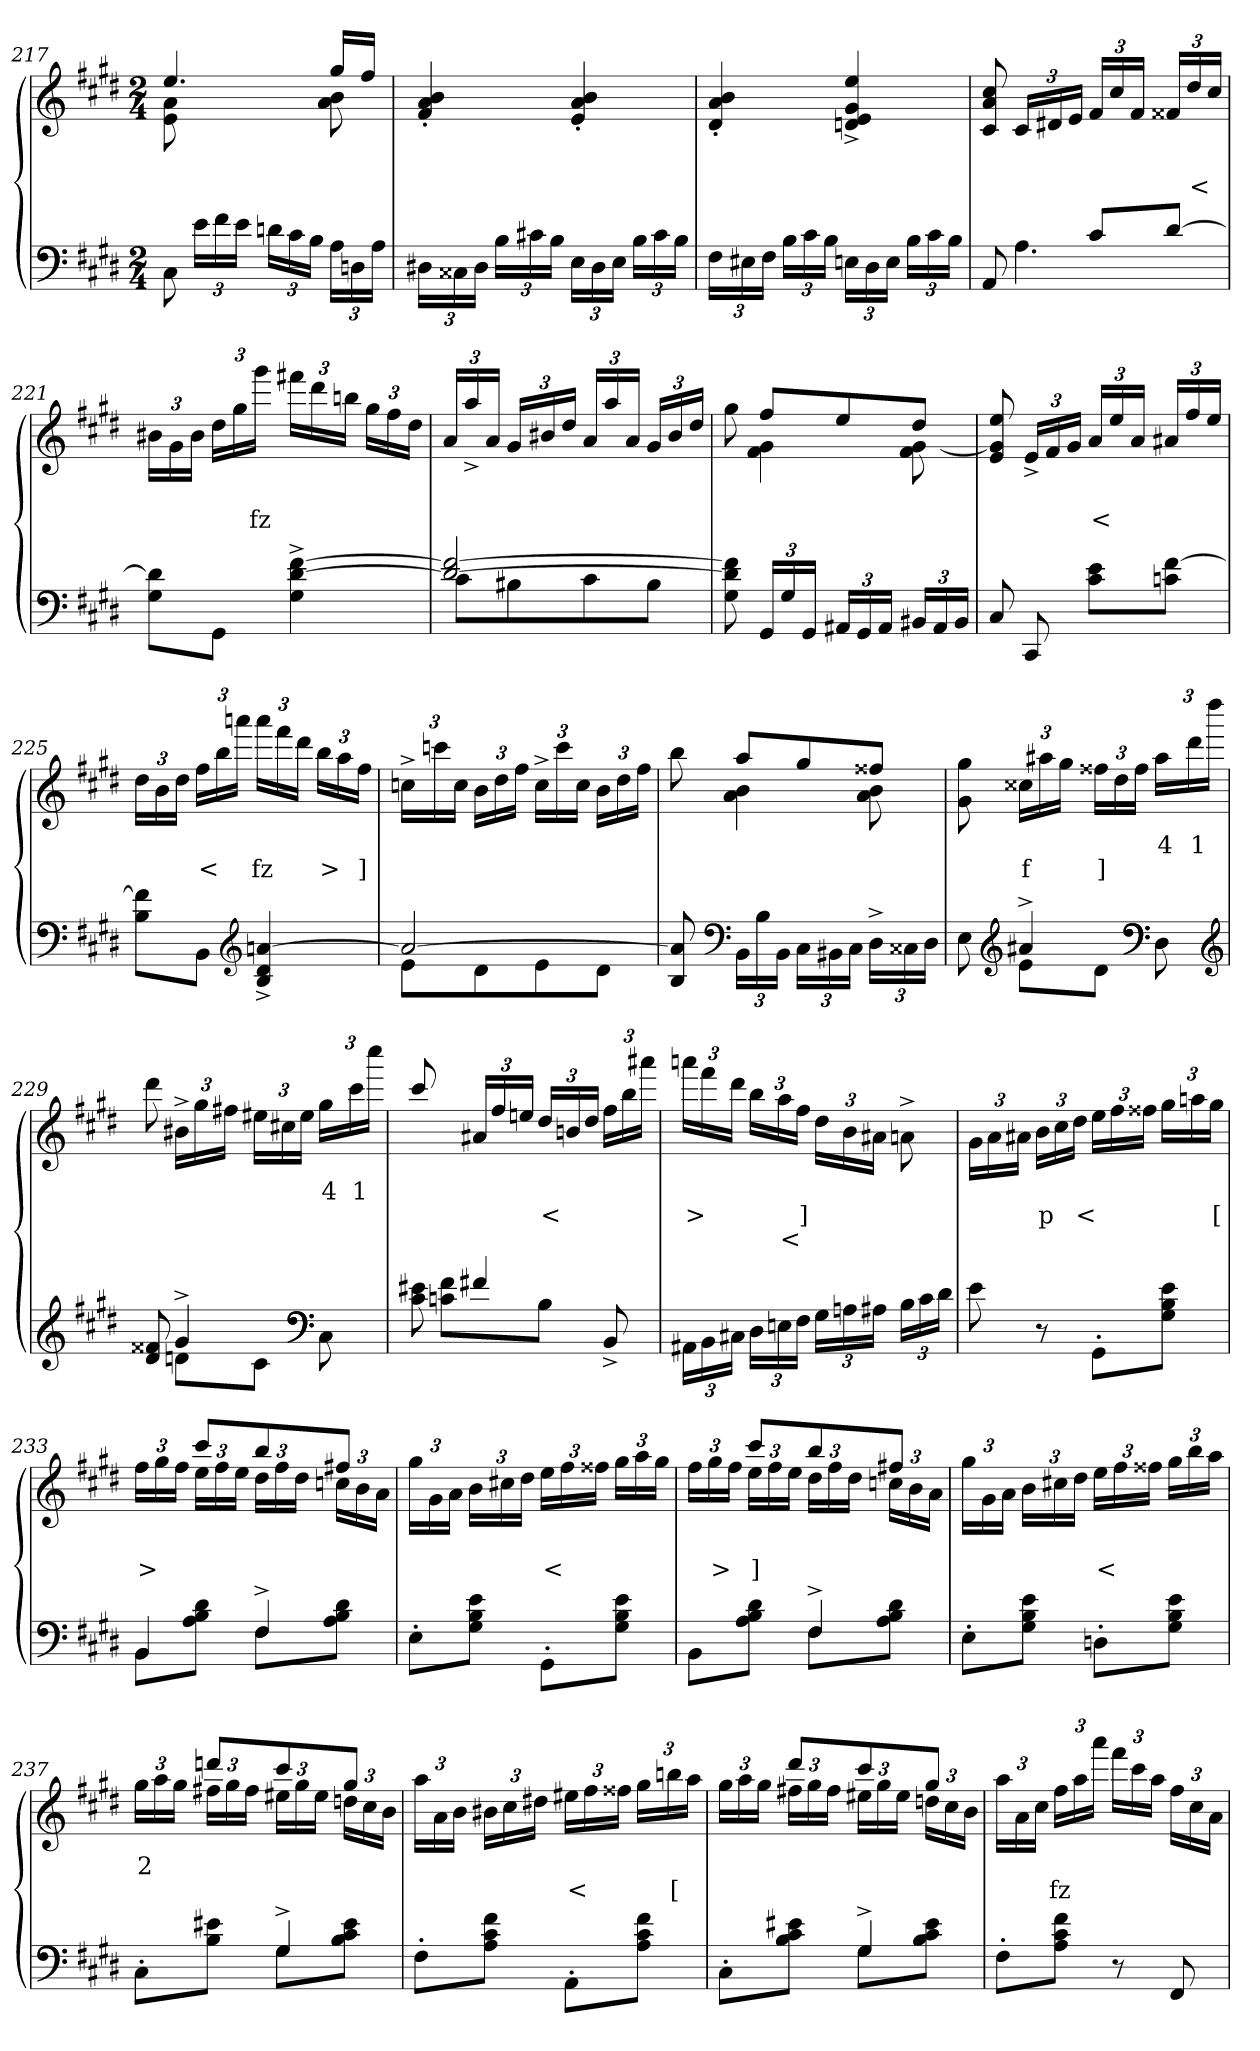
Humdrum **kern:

**kern	**kern	**text	**text	**text
*part2	*part1	*part1	*part1	*part1
*staff2	*staff1	*staff1	*staff1	*staff1
*clefF4	*clefG2	*	*	*
*k[f#c#g#d#]	*k[f#c#g#d#]	*	*	*
*M2/4	*M2/4	*	*	*
=217	=217	=217	=217	=217
*	*^	*	*	*
8C#\	4.ee	8a 8e	.	.	.
24eLL	.	4ryy	.	.	.
24f#	.	.	.	.	.
24eJJ	.	.	.	.	.
24dnLL	.	.	.	.	.
24c#	.	.	.	.	.
24BJJ	.	.	.	.	.
24ALL	16gg#LL	8b 8a	.	.	.
24Dn	.	.	.	.	.
.	16ff#JJ	.	.	.	.
24AJJ	.	.	.	.	.
*	*v	*v	*	*	*
=218	=218	=218	=218	=218
24D#X\LL	4b'> 4a'> 4f#'>	.	.	.
24C##X	.	.	.	.
24D#JJ	.	.	.	.
24BLL	.	.	.	.
24c#X	.	.	.	.
24BJJ	.	.	.	.
24ELL	4b'> 4a'> 4e'>	.	.	.
24D#	.	.	.	.
24EJJ	.	.	.	.
24BLL	.	.	.	.
24c#	.	.	.	.
24BJJ	.	.	.	.
=219	=219	=219	=219	=219
24F#LL	4b'> 4a'> 4d#'>	.	.	.
24E#X	.	.	.	.
24F#JJ	.	.	.	.
24BLL	.	.	.	.
24c#	.	.	.	.
24BJJ	.	.	.	.
24EnLL	4ee^> 4g#^> 4e^> 4dn^>	.	.	.
24D#	.	.	.	.
24EJJ	.	.	.	.
24BLL	.	.	.	.
24c#	.	.	.	.
24BJJ	.	.	.	.
=220	=220	=220	=220	=220
*^	*	*	*	*
4ryy	8AA	8cc# 8a 8c#	.	.	.
.	4.A	24c#LL	.	.	.
.	.	24d#X	.	.	.
.	.	24eJJ	.	.	.
8c#L	.	24f#LL	.	.	.
.	.	24cc#	.	.	.
.	.	24f#JJ	.	.	.
[8d#J	.	24f##X/LL	.	.	.
.	.	24dd#	.	<	.
.	.	24cc#JJ	.	.	.
*v	*v	*	*	*	*
=221	=221	=221	=221	=221
8d#] 8G#L	24b#X\LL	.	.	.
.	24g#	.	.	.
.	24b#JJ	.	.	.
8GG#J	24dd#LL	.	.	.
.	24gg#	.	.	.
.	24ggg#JJ	.	fz	.
[4f#^> [4d#^> 4G#^>	24fff#XLL	.	.	.
.	24ddd#	.	.	.
.	24bbnJJ	.	.	.
.	24gg#LL	.	.	.
.	24ff#	.	.	.
.	24dd#JJ	.	.	.
=222	=222	=222	=222	=222
*^	*	*	*	*
2f#_ 2d#_	8c#\L	24a/LL	.	.	.
.	.	24aa^>	.	.	.
.	.	24aJJ	.	.	.
.	8B#X\	24g#/LL	.	.	.
.	.	24b#X	.	.	.
.	.	24dd#JJ	.	.	.
.	8c#\	24a/LL	.	.	.
.	.	24aa	.	.	.
.	.	24aJJ	.	.	.
.	8B#\J	24g#/LL	.	.	.
.	.	24b#	.	.	.
.	.	24dd#JJ	.	.	.
*v	*v	*	*	*	*
=223	=223	=223	=223	=223
*	*^	*	*	*
8f#] 8d#] 8G#	8ryy	8gg#	.	.	.
24GG#LL	8ff#L	4g# 4f#	.	.	.
24G#	.	.	.	.	.
24GG#JJ	.	.	.	.	.
24AA#XLL	8ee	.	.	.	.
24GG#	.	.	.	.	.
24AA#JJ	.	.	.	.	.
24BB#XLL	8dd#J	[8g# 8f#	.	.	.
24AA#	.	.	.	.	.
24BB#JJ	.	.	.	.	.
*	*v	*v	*	*	*
=224	=224	=224	=224	=224
8C#	8ee 8g#] 8e	.	.	.
8CC#	24e^>LL	.	.	.
.	24f#	.	.	.
.	24g#JJ	.	.	.
8e 8c#L	24a/LL	.	<	.
.	24ee	.	.	.
.	24aJJ	.	.	.
[8f# 8cnJ	24a#X/LL	.	.	.
.	24ff#	.	.	.
.	24eeJJ	.	.	.
=225	=225	=225	=225	=225
8f#] 8BL	24dd#LL	.	.	.
.	24b	.	.	.
.	24dd#JJ	.	.	.
8BBJ	24ff#LL	.	<	.
.	24bb	.	.	.
.	24aaanJJ	.	.	.
*clefG2	*	*	*	*
[4an^> 4d#^> 4B^>	24aaaLL	.	fz	.
.	24fff#	.	.	.
.	24ddd#JJ	.	.	.
.	24bbLL	.	>	.
.	24aa	.	.	.
.	24ff#JJ	.	]	.
=226	=226	=226	=226	=226
*^	*	*	*	*
2a_	8eL	24ccn^>LL	.	.	.
.	.	24cccn	.	.	.
.	.	24ccJJ	.	.	.
.	8d#	24bLL	.	.	.
.	.	24dd#	.	.	.
.	.	24ff#JJ	.	.	.
.	8e	24cc^>LL	.	.	.
.	.	24ccc	.	.	.
.	.	24ccJJ	.	.	.
.	8d#J	24bLL	.	.	.
.	.	24dd#	.	.	.
.	.	24ff#JJ	.	.	.
*v	*v	*	*	*	*
=227	=227	=227	=227	=227
*	*^	*	*	*
8a] 8B	8ryy	8bb	.	.	.
*clefF4	*	*	*	*	*
24BBLL	8aaL	4b 4a	.	.	.
24B	.	.	.	.	.
24BBJJ	.	.	.	.	.
24C#\LL	8gg#	.	.	.	.
24BB#X	.	.	.	.	.
24C#JJ	.	.	.	.	.
24D#^>\LL	8ff##XJ	8b 8a	.	.	.
24C##X	.	.	.	.	.
24D#JJ	.	.	.	.	.
*	*v	*v	*	*	*
=228	=228	=228	=228	=228
*^	*	*	*	*
8ryy	8E	8gg# 8g#	.	.	.
*clefG2	*	*	*	*	*
4a#X^>	8eL	24cc##XLL	.	f	.
.	.	24aa#X	.	.	.
.	.	24gg#JJ	.	.	.
.	8d#J	24ff##XLL	.	]	.
.	.	24dd#	.	.	.
.	.	24ff##JJ	.	.	.
*clefF4	*	*	*	*	*
8ryy	8D#	24aa#LL	4	.	.
.	.	24ddd#	1	.	.
.	.	24dddd#JJ	.	.	.
*clefG2	*	*	*	*	*
=229	=229	=229	=229	=229	=229
8ryy	8f##X 8d#	8ddd#	.	.	.
4g#^>	8dnL	24b#X^>LL	.	.	.
.	.	24gg#	.	.	.
.	.	24ff#XJJ	.	.	.
.	8c#J	24ee#XLL	.	.	.
.	.	24cc#X	.	.	.
.	.	24ee#JJ	.	.	.
*clefF4	*	*	*	*	*
8ryy	8C#\	24gg#LL	4	.	.
.	.	24ccc#	1	.	.
.	.	24cccc#JJ	.	.	.
=230	=230	=230	=230	=230	=230
8ryy	8e#X 8c#	8ccc#/	.	.	.
4f#X	8f# 8cnL	24a#X/LL	.	.	.
.	.	24ff#	.	.	.
.	.	24eenJJ	.	.	.
.	8BJ	24dd#/LL	.	<	.
.	.	24bn	.	.	.
.	.	24dd#JJ	.	.	.
8ryy	8BB^>	24ff#LL	.	.	.
.	.	24bb	.	.	.
.	.	24aaa#JJ	.	.	.
*v	*v	*	*	*	*
=231	=231	=231	=231	=231
24AA#X\LL	24aaanLL	.	>	.
24BB	24fff#	.	.	.
24C#XJJ	24ddd#JJ	.	.	.
24D#LL	24bbLL	.	.	.
24En	24aa	.	.	<
24F#JJ	24ff#JJ	.	]	.
24G#LL	24dd#LL	.	.	.
24An	24b	.	.	.
24A#XJJ	24a#XJJ	.	.	.
24BLL	8an^>\	.	.	.
24c#	.	.	.	.
24d#JJ	.	.	.	.
=232	=232	=232	=232	=232
8e	24g#\LL	.	.	.
.	24a	.	.	.
.	24a#XJJ	.	.	.
8r	24bLL	.	p	.
.	24cc#	.	.	.
.	24dd#JJ	.	<	.
8GG#'>L	24eeLL	.	.	.
.	24ff#	.	.	.
.	24ff##XJJ	.	.	.
8e 8B 8G#J	24gg#LL	.	.	.
.	24aan	.	.	.
.	24gg#JJ	.	[	.
=233	=233	=233	=233	=233
*^	*^	*	*	*
4BB	8BBL	8ryy	24ff#LL	.	>	.
.	.	.	24gg#	.	.	.
.	.	.	24ff#JJ	.	.	.
.	8d# 8B 8AJ	8ccc#L	24eeLL	.	.	.
.	.	.	24ff#	.	.	.
.	.	.	24eeJJ	.	.	.
4F#^>	8F#L	8bb	24dd#LL	.	.	.
.	.	.	24ff#	.	.	.
.	.	.	24dd#JJ	.	.	.
.	8d# 8B 8AJ	8ff#XJ	24ccnLL	.	.	.
.	.	.	24b	.	.	.
.	.	.	24aJJ	.	.	.
*v	*v	*	*	*	*	*
*	*v	*v	*	*	*
=234	=234	=234	=234	=234
8E'>L	24gg#LL	.	.	.
.	24g#	.	.	.
.	24aJJ	.	.	.
8e 8B 8G#J	24bLL	.	.	.
.	24cc#X	.	.	.
.	24dd#JJ	.	.	.
8GG#'>L	24eeLL	.	<	.
.	24ff#	.	.	.
.	24ff##XJJ	.	.	.
8e 8B 8G#J	24gg#LL	.	.	.
.	24aa	.	.	.
.	24gg#JJ	.	.	.
=235	=235	=235	=235	=235
*^	*^	*	*	*
4ryy	8BBL	8ryy	24ff#LL	.	.	.
.	.	.	24gg#	.	>	.
.	.	.	24ff#JJ	.	.	.
.	8d# 8B 8AJ	8ccc#L	24eeLL	.	]	.
.	.	.	24ff#	.	.	.
.	.	.	24eeJJ	.	.	.
4F#^>	8F#L	8bb	24dd#LL	.	.	.
.	.	.	24ff#	.	.	.
.	.	.	24dd#JJ	.	.	.
.	8d# 8B 8AJ	8ff#XJ	24ccnLL	.	.	.
.	.	.	24b	.	.	.
.	.	.	24aJJ	.	.	.
*v	*v	*	*	*	*	*
*	*v	*v	*	*	*
=236	=236	=236	=236	=236
8E'>L	24gg#LL	.	.	.
.	24g#	.	.	.
.	24aJJ	.	.	.
8e 8B 8G#J	24bLL	.	.	.
.	24cc#X	.	.	.
.	24dd#JJ	.	.	.
8Dn'>L	24eeLL	.	<	.
.	24ff#	.	.	.
.	24ff##XJJ	.	.	.
8e 8B 8G#J	24gg#LL	.	.	.
.	24bb	.	.	.
.	24aaJJ	.	.	.
=237	=237	=237	=237	=237
*^	*^	*	*	*
4ryy	8C#'>L	8ryy	24gg#LL	2	.	.
.	.	.	24aa	.	.	.
.	.	.	24gg#JJ	.	.	.
.	8e#X 8BJ	8dddnL	24ff#XLL	.	.	.
.	.	.	24gg#	.	.	.
.	.	.	24ff#JJ	.	.	.
4G#^>	8G#L	8ccc#	24ee#XLL	.	.	.
.	.	.	24gg#	.	.	.
.	.	.	24ee#JJ	.	.	.
.	8e# 8c# 8BJ	8gg#J	24ddnLL	.	.	.
.	.	.	24cc#	.	.	.
.	.	.	24bJJ	.	.	.
*v	*v	*	*	*	*	*
*	*v	*v	*	*	*
=238	=238	=238	=238	=238
8F#'>L	24aaLL	.	.	.
.	24a	.	.	.
.	24bJJ	.	.	.
8f# 8c# 8AJ	24b#XLL	.	.	.
.	24cc#	.	.	.
.	24dd#XJJ	.	.	.
8AA'>L	24ee#XLL	.	<	.
.	24ff#	.	.	.
.	24ff##XJJ	.	.	.
8f# 8c# 8AJ	24gg#LL	.	.	.
.	24bbn	.	[	.
.	24aaJJ	.	.	.
=239	=239	=239	=239	=239
*^	*^	*	*	*
4ryy	8C#'>L	8ryy	24gg#LL	.	.	.
.	.	.	24aa	.	.	.
.	.	.	24gg#JJ	.	.	.
.	8e#X 8c# 8BJ	8ddd#L	24ff#XLL	.	.	.
.	.	.	24gg#	.	.	.
.	.	.	24ff#JJ	.	.	.
4G#^>	8G#L	8ccc#	24ee#XLL	.	.	.
.	.	.	24gg#	.	.	.
.	.	.	24ee#JJ	.	.	.
.	8e# 8c# 8BJ	8gg#J	24ddnLL	.	.	.
.	.	.	24cc#	.	.	.
.	.	.	24bJJ	.	.	.
*v	*v	*	*	*	*	*
*	*v	*v	*	*	*
=240	=240	=240	=240	=240
8F#'>L	24aaLL	.	.	.
.	24a	.	.	.
.	24cc#JJ	.	.	.
8f# 8c# 8AJ	24ff#LL	.	fz	.
.	24aa	.	.	.
.	24aaaJJ	.	.	.
8r	24fff#LL	.	.	.
.	24ccc#	.	.	.
.	24aaJJ	.	.	.
8FF#	24ff#LL	.	.	.
.	24cc#	.	.	.
.	24aJJ	.	.	.
=	=	=	=	=
*-	*-	*-	*-	*-
